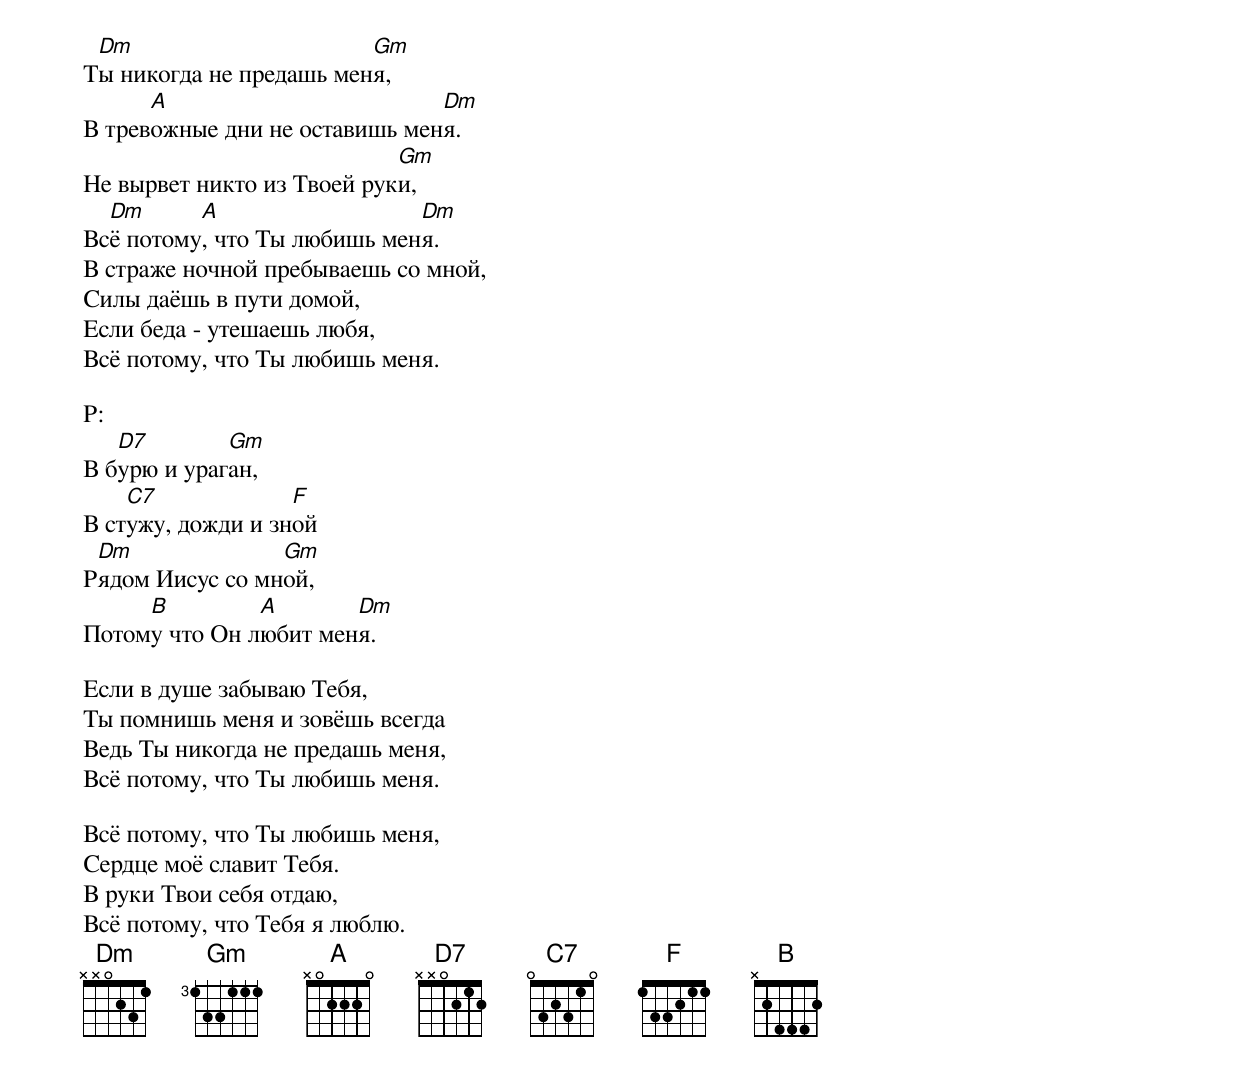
Т[Dm]ы никогда не предашь мен[Gm]я,
В трев[A]ожные дни не оставишь мен[Dm]я.
Не вырвет никто из Твоей рук[Gm]и,
Вс[Dm]ё потому[A], что Ты любишь мен[Dm]я.
В страже ночной пребываешь со мной,
Силы даёшь в пути домой,
Если беда - утешаешь любя,
Всё потому, что Ты любишь меня.

P:
В б[D7]урю и ураг[Gm]ан,
В ст[C7]ужу, дожди и зн[F]ой
Р[Dm]ядом Иисус со мн[Gm]ой,
Потом[B]у что Он л[A]юбит мен[Dm]я.

Если в душе забываю Тебя,
Ты помнишь меня и зовёшь всегда
Ведь Ты никогда не предашь меня,
Всё потому, что Ты любишь меня.

Всё потому, что Ты любишь меня,
Сердце моё славит Тебя.
В руки Твои себя отдаю,
Всё потому, что Тебя я люблю.
